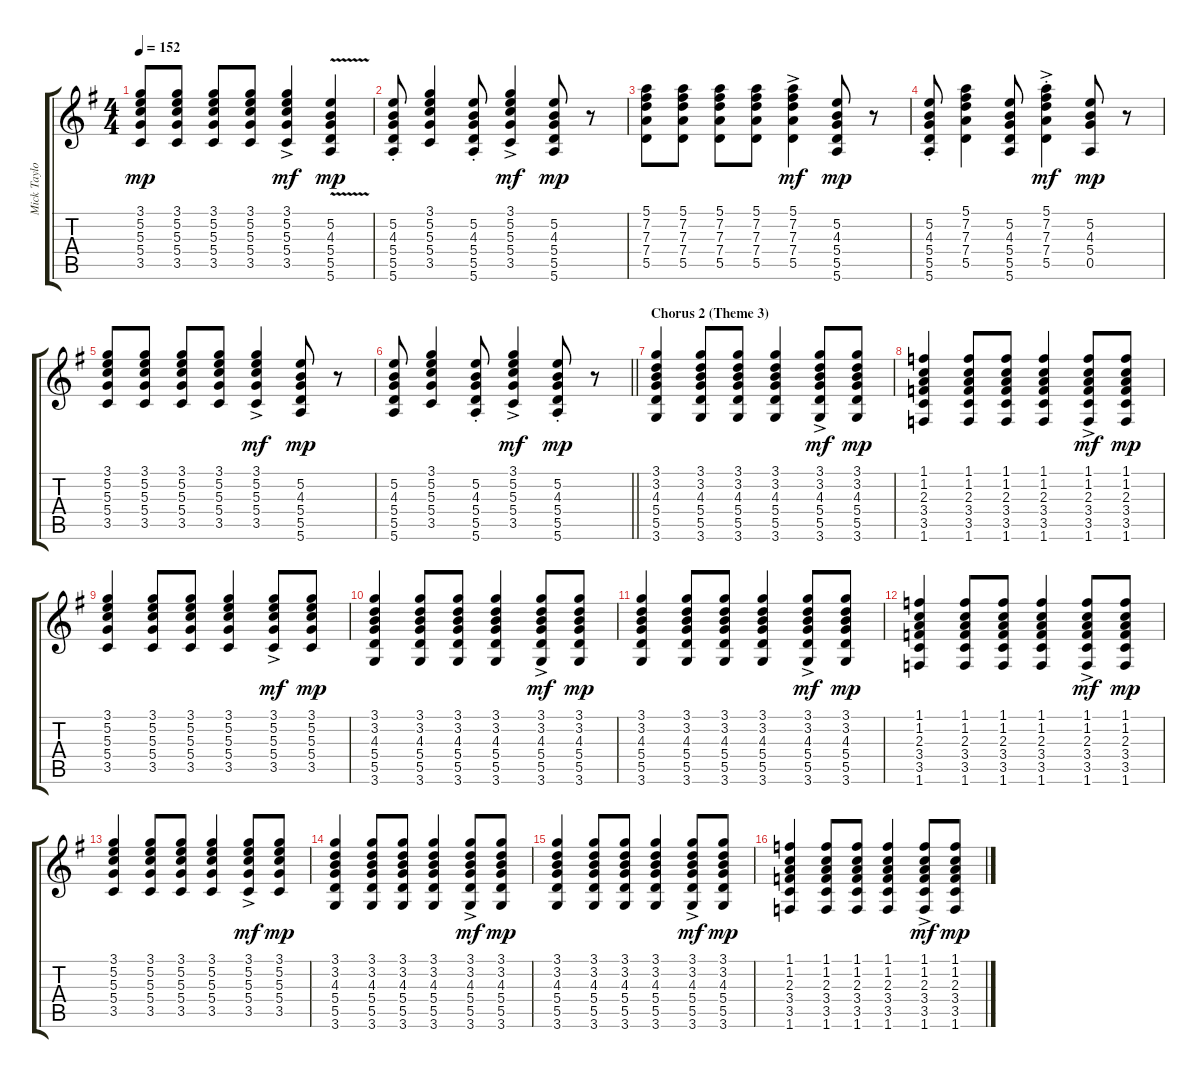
\track ("Mick Taylor" "Mick Taylo") {instrument electricguitarjazz}
\staff {score tabs}
\tuning (E4 B3 G3 D3 A2 E2) {hide}
\ts (4 4)
\tempo 152
\clef g2
\ks g
(3.1 5.2 5.3 5.4 3.5).8{dy mp} (3.1 5.2 5.3 5.4 3.5).8 (3.1 5.2 5.3 5.4 3.5).8 (3.1 5.2 5.3 5.4 3.5).8 (3.1{ac} 5.2{ac} 5.3{ac} 5.4{ac} 3.5{ac}).4{dy mf} (5.2{v} 4.3{v} 5.4{v} 5.5{v} 5.6{v}).4{dy mp} |
(5.2{st} 4.3{st} 5.4{st} 5.5{st} 5.6{st}).8 (3.1 5.2 5.3 5.4 3.5).4 (5.2{st} 4.3{st} 5.4{st} 5.5{st} 5.6{st}).8 (3.1{ac} 5.2{ac} 5.3{ac} 5.4{ac} 3.5{ac}).4{dy mf} (5.2 4.3 5.4 5.5 5.6).8{dy mp} r.8 |
(5.1 7.2 7.3 7.4 5.5).8 (5.1 7.2 7.3 7.4 5.5).8 (5.1 7.2 7.3 7.4 5.5).8 (5.1 7.2 7.3 7.4 5.5).8 (5.1{ac} 7.2{ac} 7.3{ac} 7.4{ac} 5.5{ac}).4{dy mf} (5.2 4.3 5.4 5.5 5.6).8{dy mp} r.8 |
(5.2{st} 4.3{st} 5.4{st} 5.5{st} 5.6{st}).8 (5.1 7.2 7.3 7.4 5.5).4 (5.2 4.3 5.4 5.5 5.6).8 (5.1{ac st} 7.2{ac st} 7.3{ac st} 7.4{ac st} 5.5{ac st}).4{dy mf} (5.2 4.3 5.4 0.5).8{dy mp} r.8 |
(3.1 5.2 5.3 5.4 3.5).8 (3.1 5.2 5.3 5.4 3.5).8 (3.1 5.2 5.3 5.4 3.5).8 (3.1 5.2 5.3 5.4 3.5).8 (3.1{ac} 5.2{ac} 5.3{ac} 5.4{ac} 3.5{ac}).4{dy mf} (5.2 4.3 5.4 5.5 5.6).8{dy mp} r.8 |
\barLineRight lightlight
(5.2 4.3 5.4 5.5 5.6).8 (3.1 5.2 5.3 5.4 3.5).4 (5.2{st} 4.3{st} 5.4{st} 5.5{st} 5.6{st}).8 (3.1{ac} 5.2{ac} 5.3{ac} 5.4{ac} 3.5{ac}).4{dy mf} (5.2{st} 4.3{st} 5.4{st} 5.5{st} 5.6{st}).8{dy mp} r.8 |
\section ("" "Chorus 2 (Theme 3)")
(3.1 3.2 4.3 5.4 5.5 3.6).4 (3.1 3.2 4.3 5.4 5.5 3.6).8 (3.1 3.2 4.3 5.4 5.5 3.6).8 (3.1 3.2 4.3 5.4 5.5 3.6).4 (3.1{ac} 3.2{ac} 4.3{ac} 5.4{ac} 5.5{ac} 3.6{ac}).8{dy mf} (3.1 3.2 4.3 5.4 5.5 3.6).8{dy mp} |
(1.1 1.2 2.3 3.4 3.5 1.6).4 (1.1 1.2 2.3 3.4 3.5 1.6).8 (1.1 1.2 2.3 3.4 3.5 1.6).8 (1.1 1.2 2.3 3.4 3.5 1.6).4 (1.1{ac} 1.2{ac} 2.3{ac} 3.4{ac} 3.5{ac} 1.6{ac}).8{dy mf} (1.1 1.2 2.3 3.4 3.5 1.6).8{dy mp} |
(3.1 5.2 5.3 5.4 3.5).4 (3.1 5.2 5.3 5.4 3.5).8 (3.1 5.2 5.3 5.4 3.5).8 (3.1 5.2 5.3 5.4 3.5).4 (3.1{ac} 5.2{ac} 5.3{ac} 5.4{ac} 3.5{ac}).8{dy mf} (3.1 5.2 5.3 5.4 3.5).8{dy mp} |
(3.1 3.2 4.3 5.4 5.5 3.6).4 (3.1 3.2 4.3 5.4 5.5 3.6).8 (3.1 3.2 4.3 5.4 5.5 3.6).8 (3.1 3.2 4.3 5.4 5.5 3.6).4 (3.1{ac} 3.2{ac} 4.3{ac} 5.4{ac} 5.5{ac} 3.6{ac}).8{dy mf} (3.1 3.2 4.3 5.4 5.5 3.6).8{dy mp} |
(3.1 3.2 4.3 5.4 5.5 3.6).4 (3.1 3.2 4.3 5.4 5.5 3.6).8 (3.1 3.2 4.3 5.4 5.5 3.6).8 (3.1 3.2 4.3 5.4 5.5 3.6).4 (3.1{ac} 3.2{ac} 4.3{ac} 5.4{ac} 5.5{ac} 3.6{ac}).8{dy mf} (3.1 3.2 4.3 5.4 5.5 3.6).8{dy mp} |
(1.1 1.2 2.3 3.4 3.5 1.6).4 (1.1 1.2 2.3 3.4 3.5 1.6).8 (1.1 1.2 2.3 3.4 3.5 1.6).8 (1.1 1.2 2.3 3.4 3.5 1.6).4 (1.1{ac} 1.2{ac} 2.3{ac} 3.4{ac} 3.5{ac} 1.6{ac}).8{dy mf} (1.1 1.2 2.3 3.4 3.5 1.6).8{dy mp} |
(3.1 5.2 5.3 5.4 3.5).4 (3.1 5.2 5.3 5.4 3.5).8 (3.1 5.2 5.3 5.4 3.5).8 (3.1 5.2 5.3 5.4 3.5).4 (3.1{ac} 5.2{ac} 5.3{ac} 5.4{ac} 3.5{ac}).8{dy mf} (3.1 5.2 5.3 5.4 3.5).8{dy mp} |
(3.1 3.2 4.3 5.4 5.5 3.6).4 (3.1 3.2 4.3 5.4 5.5 3.6).8 (3.1 3.2 4.3 5.4 5.5 3.6).8 (3.1 3.2 4.3 5.4 5.5 3.6).4 (3.1{ac} 3.2{ac} 4.3{ac} 5.4{ac} 5.5{ac} 3.6{ac}).8{dy mf} (3.1 3.2 4.3 5.4 5.5 3.6).8{dy mp} |
(3.1 3.2 4.3 5.4 5.5 3.6).4 (3.1 3.2 4.3 5.4 5.5 3.6).8 (3.1 3.2 4.3 5.4 5.5 3.6).8 (3.1 3.2 4.3 5.4 5.5 3.6).4 (3.1{ac} 3.2{ac} 4.3{ac} 5.4{ac} 5.5{ac} 3.6{ac}).8{dy mf} (3.1 3.2 4.3 5.4 5.5 3.6).8{dy mp} |
(1.1 1.2 2.3 3.4 3.5 1.6).4 (1.1 1.2 2.3 3.4 3.5 1.6).8 (1.1 1.2 2.3 3.4 3.5 1.6).8 (1.1 1.2 2.3 3.4 3.5 1.6).4 (1.1{ac} 1.2{ac} 2.3{ac} 3.4{ac} 3.5{ac} 1.6{ac}).8{dy mf} (1.1 1.2 2.3 3.4 3.5 1.6).8{dy mp}
